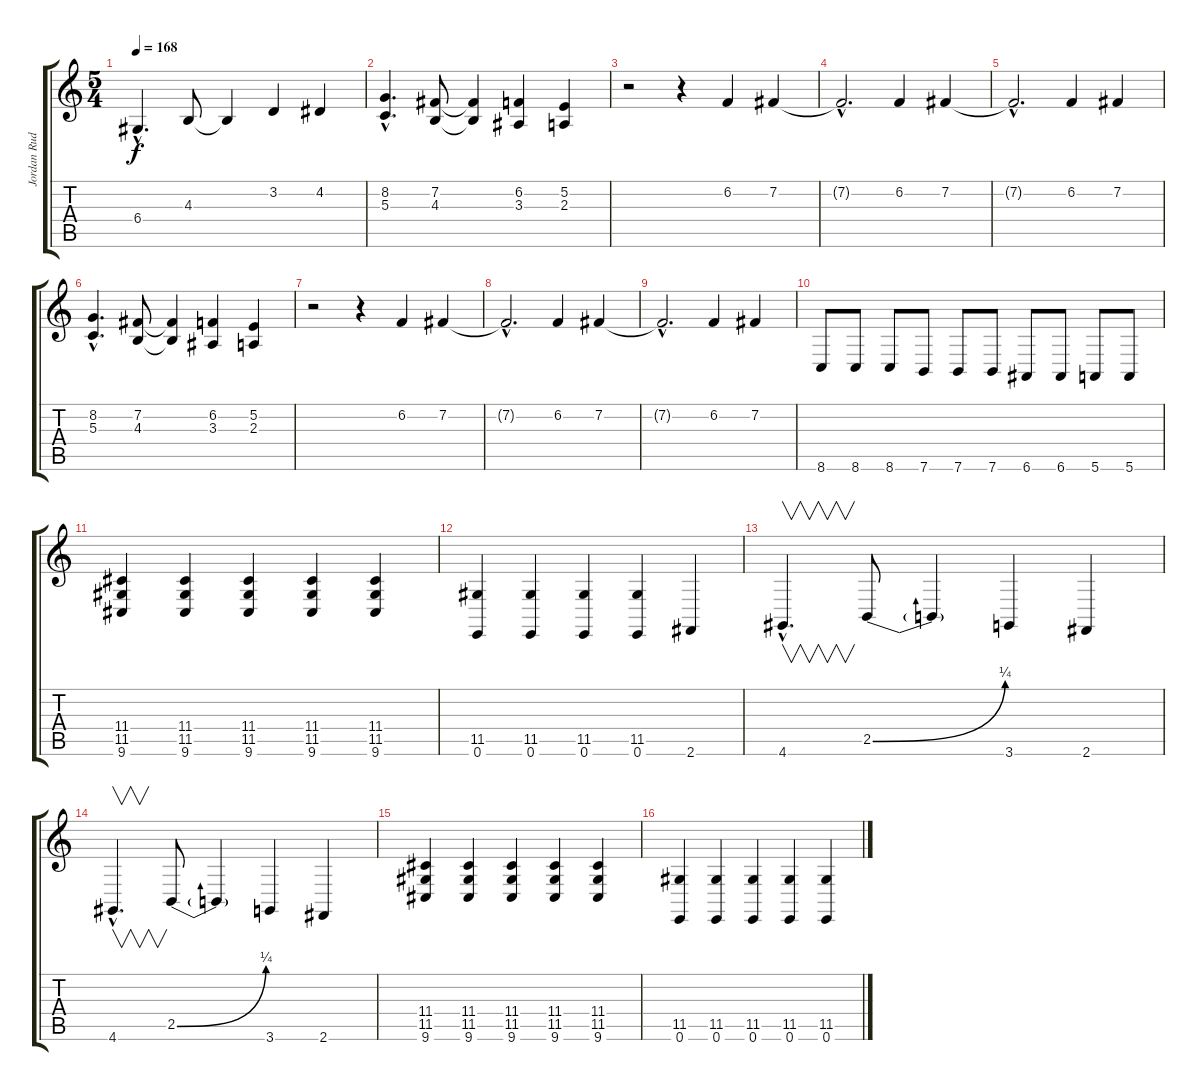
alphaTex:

\track ("Jordan Rudess - Keyboard" "Jordan Rud") {instrument stringensemble1}
\staff {score tabs}
\tuning (E4 B3 G3 D3 A2 E2) {hide}
\ts (5 4)
\tempo 168
\clef g2
\ks c
6.4{hac}.4{d dy f} 4.3.8 4.3{t}.4 3.2.4 4.2.4 |
(8.2{hac} 5.3{hac}).4{d} (7.2 4.3).8 (7.2{t} 4.3{t}).4 (6.2 3.3).4 (5.2 2.3).4 |
r.2 r.4 6.2.4 7.2.4 |
7.2{hac t}.2{d} 6.2.4 7.2.4 |
7.2{hac t}.2{d} 6.2.4 7.2.4 |
(8.2{hac} 5.3{hac}).4{d} (7.2 4.3).8 (7.2{t} 4.3{t}).4 (6.2 3.3).4 (5.2 2.3).4 |
r.2 r.4 6.2.4 7.2.4 |
7.2{hac t}.2{d} 6.2.4 7.2.4 |
7.2{hac t}.2{d} 6.2.4 7.2.4 |
8.6.8 8.6.8 8.6.8 7.6.8 7.6.8 7.6.8 6.6.8 6.6.8 5.6.8 5.6.8 |
(11.4 11.5 9.6).4 (11.4 11.5 9.6).4 (11.4 11.5 9.6).4 (11.4 11.5 9.6).4 (11.4 11.5 9.6).4 |
(11.5 0.6).4 (11.5 0.6).4 (11.5 0.6).4 (11.5 0.6).4 2.6.4 |
4.6{hac}.4{v d} 2.5{be (bend 0 0 60 1)}.8 2.5{t}.4 3.6.4 2.6.4 |
4.6{hac}.4{v d} 2.5{be (bend 0 0 60 1)}.8 2.5{t}.4 3.6.4 2.6.4 |
(11.4 11.5 9.6).4 (11.4 11.5 9.6).4 (11.4 11.5 9.6).4 (11.4 11.5 9.6).4 (11.4 11.5 9.6).4 |
(11.5 0.6).4 (11.5 0.6).4 (11.5 0.6).4 (11.5 0.6).4 (11.5 0.6).4
